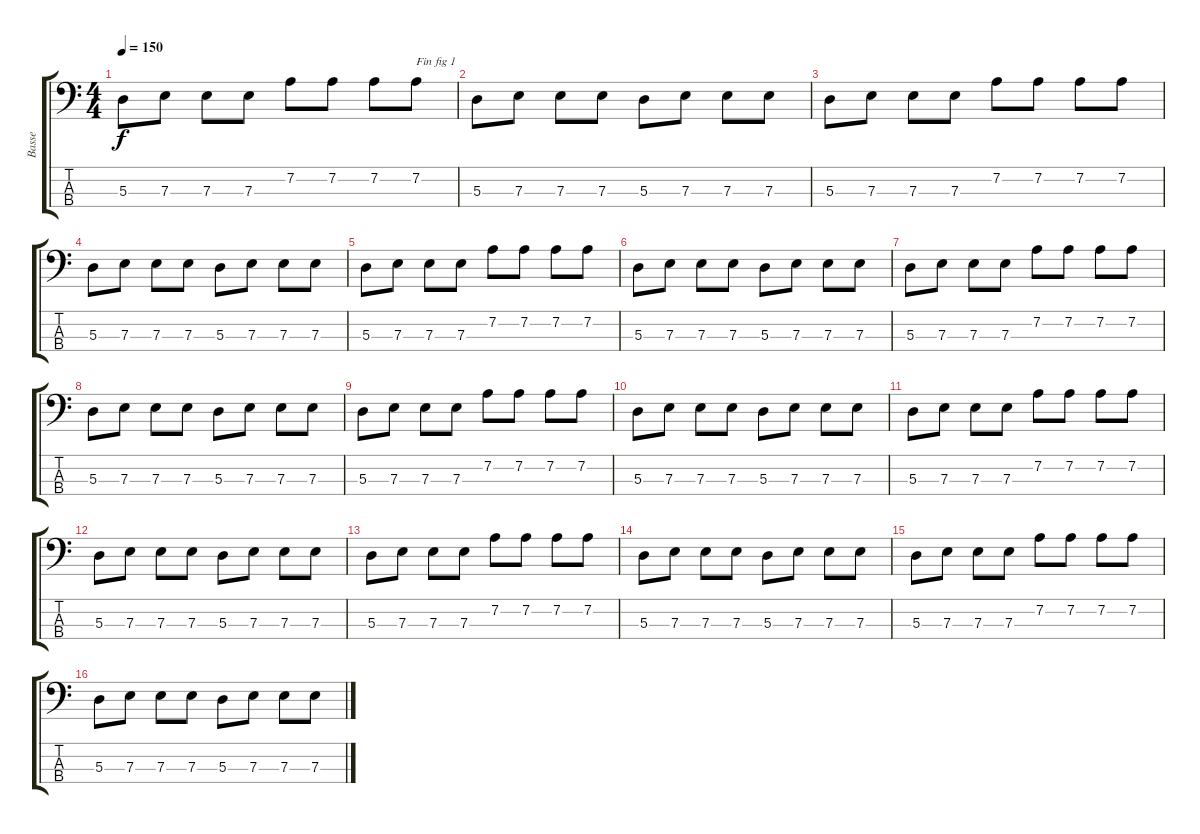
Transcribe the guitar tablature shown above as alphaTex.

\track ("Basse" "Basse") {instrument slapbass2}
\staff {score tabs}
\tuning (G2 D2 A1 E1) {hide}
\ts (4 4)
\tempo 150
\clef f4
\ks c
5.3.8{dy f} 7.3.8 7.3.8 7.3.8 7.2.8 7.2.8 7.2.8 7.2.8{txt "Fin fig 1"} |
5.3.8 7.3.8 7.3.8 7.3.8 5.3.8 7.3.8 7.3.8 7.3.8 |
5.3.8 7.3.8 7.3.8 7.3.8 7.2.8 7.2.8 7.2.8 7.2.8 |
5.3.8 7.3.8 7.3.8 7.3.8 5.3.8 7.3.8 7.3.8 7.3.8 |
5.3.8 7.3.8 7.3.8 7.3.8 7.2.8 7.2.8 7.2.8 7.2.8 |
5.3.8 7.3.8 7.3.8 7.3.8 5.3.8 7.3.8 7.3.8 7.3.8 |
5.3.8 7.3.8 7.3.8 7.3.8 7.2.8 7.2.8 7.2.8 7.2.8 |
5.3.8 7.3.8 7.3.8 7.3.8 5.3.8 7.3.8 7.3.8 7.3.8 |
5.3.8 7.3.8 7.3.8 7.3.8 7.2.8 7.2.8 7.2.8 7.2.8 |
5.3.8 7.3.8 7.3.8 7.3.8 5.3.8 7.3.8 7.3.8 7.3.8 |
5.3.8 7.3.8 7.3.8 7.3.8 7.2.8 7.2.8 7.2.8 7.2.8 |
5.3.8 7.3.8 7.3.8 7.3.8 5.3.8 7.3.8 7.3.8 7.3.8 |
5.3.8 7.3.8 7.3.8 7.3.8 7.2.8 7.2.8 7.2.8 7.2.8 |
5.3.8 7.3.8 7.3.8 7.3.8 5.3.8 7.3.8 7.3.8 7.3.8 |
5.3.8 7.3.8 7.3.8 7.3.8 7.2.8 7.2.8 7.2.8 7.2.8 |
5.3.8 7.3.8 7.3.8 7.3.8 5.3.8 7.3.8 7.3.8 7.3.8
